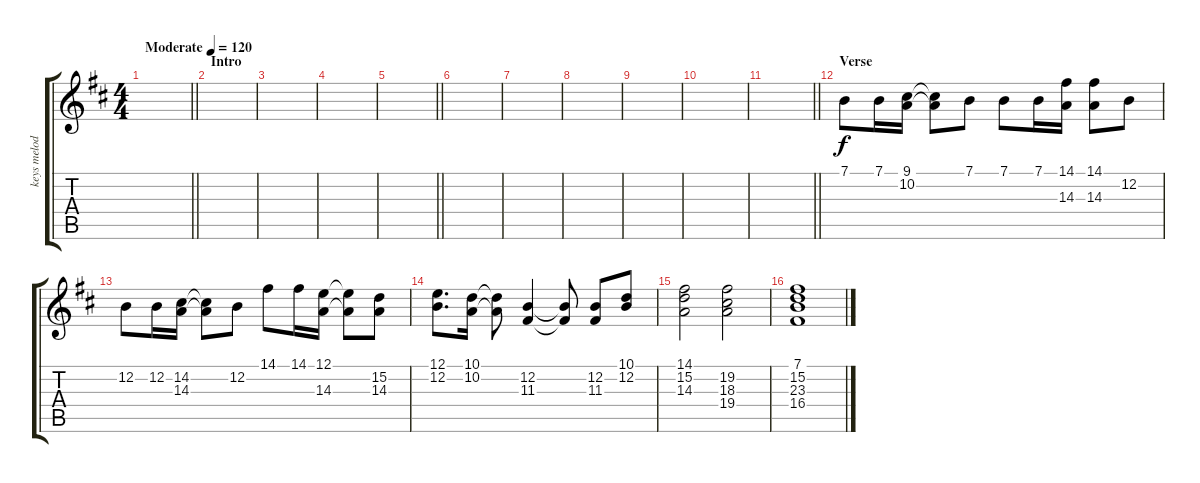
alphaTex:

\track ("keys melody" "keys melod") {instrument stringensemble1}
\staff {score tabs}
\tuning (E4 B3 G3 D3 A2 E2) {hide}
\ts (4 4)
\tempo (120 "Moderate")
\clef g2
\barLineRight lightlight
\ks bminor
|
\section ("" "Intro")
|
|
|
\barLineRight lightlight
|
|
|
|
|
|
\barLineRight lightlight
|
\section ("" "Verse")
7.1.8 7.1.16 (9.1 10.2).16 (9.1{t} 10.2{t}).8 7.1.8 7.1.8 7.1.16 (14.1 14.3).16 (14.1 14.3).8 12.2.8 |
12.2.8 12.2.16 (14.2 14.3).16 (14.2{t} 14.3{t}).8 12.2.8 14.1.8 14.1.16 (12.1 14.3).16 (12.1{t} 14.3{t}).8 (15.2 14.3).8 |
(12.1 12.2).8{d} (10.1 10.2).16 (10.1{t} 10.2{t}).8 (12.2 11.3).4 (12.2{t} 11.3{t}).8 (12.2 11.3).8 (10.1 12.2).8 |
(14.1 15.2 14.3).2 (19.2 18.3 19.4).2 |
(7.1 15.2 23.3 16.4).1
